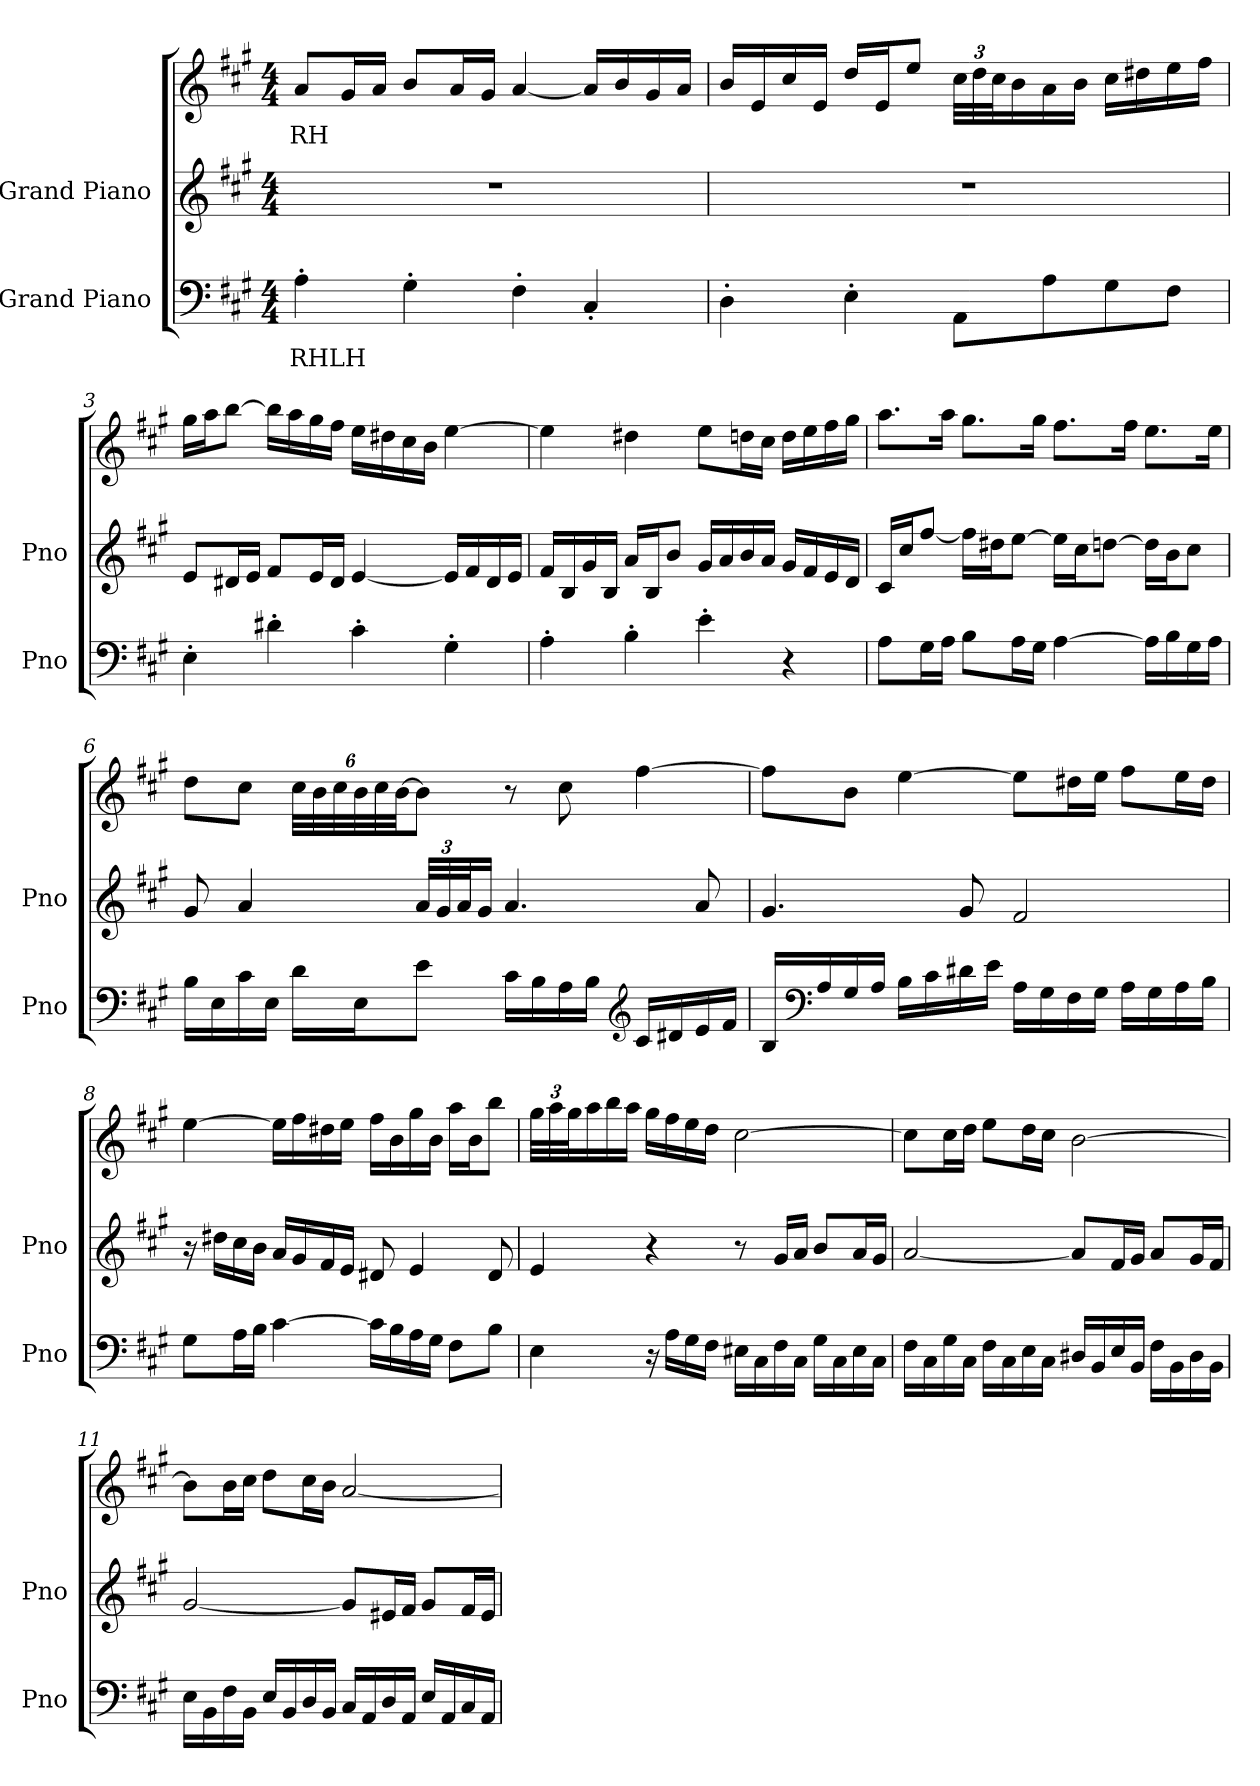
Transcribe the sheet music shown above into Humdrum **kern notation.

**kern	**text	**kern	**kern	**text
*part2	*part2	*part1	*part1	*part1
*staff3	*staff3	*staff2	*staff1	*staff1
*I"Grand Piano	*	*I"Grand Piano	*	*
*I'Pno	*	*I'Pno	*	*
*clefF4	*	*clefG2	*clefG2	*
*k[f#c#g#]	*	*k[f#c#g#]	*k[f#c#g#]	*
*M4/4	*	*M4/4	*M4/4	*
*MM96	*	*MM96	*MM96	*
=1	=1	=1	=1	=1
!	!LO:LY:b	!	!	!LO:LY:b
4A'\	RHLH	1r	8a/L	RH
.	.	.	16g#/L	.
.	.	.	16a/JJ	.
4G#'\	.	.	8b/L	.
.	.	.	16a/L	.
.	.	.	16g#/JJ	.
4F#'\	.	.	[4a/	.
4C#'/	.	.	16a/LL]	.
.	.	.	16b/	.
.	.	.	16g#/	.
.	.	.	16a/JJ	.
=2	=2	=2	=2	=2
4D'\	.	1r	16b/LL	.
.	.	.	16e/	.
.	.	.	16cc#/	.
.	.	.	16e/JJ	.
4E'\	.	.	16dd/LL	.
.	.	.	16e/J	.
.	.	.	8ee/J	.
*	*	*	*Xbrackettup	*
8AA\L	.	.	48cc#\LLL	.
.	.	.	48dd\	.
.	.	.	48cc#\J	.
.	.	.	16b\	.
8A\	.	.	16a\	.
.	.	.	16b\JJ	.
8G#\	.	.	16cc#\LL	.
.	.	.	16dd#X\	.
8F#\J	.	.	16ee\	.
.	.	.	16ff#\JJ	.
!!LO:LB:g=z
=3	=3	=3	=3	=3
4E'\	.	8e/L	16gg#\LL	.
.	.	.	16aa\J	.
.	.	16d#X/L	[8bb\J	.
.	.	16e/JJ	.	.
4d#X'\	.	8f#/L	16bb\LL]	.
.	.	.	16aa\	.
.	.	16e/L	16gg#\	.
.	.	16d#/JJ	16ff#\JJ	.
4c#'\	.	[4e/	16ee\LL	.
.	.	.	16dd#X\	.
.	.	.	16cc#\	.
.	.	.	16b\JJ	.
4G#'\	.	16e/LL]	[4ee\	.
.	.	16f#/	.	.
.	.	16d#/	.	.
.	.	16e/JJ	.	.
=4	=4	=4	=4	=4
4A'\	.	16f#/LL	4ee\]	.
.	.	16B/	.	.
.	.	16g#/	.	.
.	.	16B/JJ	.	.
4B'\	.	16a/LL	4dd#X\	.
.	.	16B/J	.	.
.	.	8b/J	.	.
4e'\	.	16g#/LL	8ee\L	.
.	.	16a/	.	.
.	.	16b/	16ddn\L	.
.	.	16a/JJ	16cc#\JJ	.
4r	.	16g#/LL	16dd\LL	.
.	.	16f#/	16ee\	.
.	.	16e/	16ff#\	.
.	.	16d/JJ	16gg#\JJ	.
!!LO:LB:g=z
=5	=5	=5	=5	=5
8A\L	.	16c#/LL	8.aa\L	.
.	.	16cc#/J	.	.
16G#\L	.	[8ff#/J	.	.
16A\JJ	.	.	16aa\Jk	.
8B\L	.	16ff#\LL]	8.gg#\L	.
.	.	16dd#X\J	.	.
16A\L	.	[8ee\J	.	.
16G#\JJ	.	.	16gg#\Jk	.
[4A\	.	16ee\LL]	8.ff#\L	.
.	.	16cc#\J	.	.
.	.	[8ddn\J	.	.
.	.	.	16ff#\Jk	.
16A\LL]	.	16dd\LL]	8.ee\L	.
16B\	.	16b\J	.	.
16G#\	.	8cc#\J	.	.
16A\JJ	.	.	16ee\Jk	.
=6	=6	=6	=6	=6
16B\LL	.	8g#/	8dd\L	.
16E\	.	.	.	.
16c#\	.	4a/	8cc#\J	.
16E\JJ	.	.	.	.
16d\LL	.	.	48cc#\LLL	.
.	.	.	48b\	.
.	.	.	48cc#\	.
16E\J	.	.	48b\	.
.	.	.	48cc#\	.
.	.	.	[48b\JJ	.
*	*	*Xbrackettup	*	*
8e\J	.	48a/LLL	8b\J]	.
.	.	48g#/	.	.
.	.	48a/J	.	.
.	.	16g#/JJ	.	.
16c#\LL	.	4.a/	8r	.
16B\	.	.	.	.
16A\	.	.	8cc#\	.
16B\JJ	.	.	.	.
*clefG2	*	*	*	*
16c#/LL	.	.	[4ff#\	.
16d#X/	.	.	.	.
16e/	.	8a/	.	.
16f#/JJ	.	.	.	.
!!LO:LB:g=z
=7	=7	=7	=7	=7
16B/LL	.	4.g#/	8ff#\L]	.
*clefF4	*	*	*	*
16A/	.	.	.	.
16G#/	.	.	8b\J	.
16A/JJ	.	.	.	.
16B\LL	.	.	[4ee\	.
16c#\	.	.	.	.
16d#X\	.	8g#/	.	.
16e\JJ	.	.	.	.
16A\LL	.	2f#/	8ee\L]	.
16G#\	.	.	.	.
16F#\	.	.	16dd#X\L	.
16G#\JJ	.	.	16ee\JJ	.
16A\LL	.	.	8ff#\L	.
16G#\	.	.	.	.
16A\	.	.	16ee\L	.
16B\JJ	.	.	16dd#\JJ	.
=8	=8	=8	=8	=8
8G#\L	.	16r	[4ee\	.
.	.	16dd#X\LL	.	.
16A\L	.	16cc#\	.	.
16B\JJ	.	16b\JJ	.	.
[4c#\	.	16a/LL	16ee\LL]	.
.	.	16g#/	16ff#\	.
.	.	16f#/	16dd#X\	.
.	.	16e/JJ	16ee\JJ	.
16c#\LL]	.	8d#X/	16ff#\LL	.
16B\	.	.	16b\	.
16A\	.	4e/	16gg#\	.
16G#\JJ	.	.	16b\JJ	.
8F#\L	.	.	16aa\LL	.
.	.	.	16b\J	.
8B\J	.	8d#/	8bb\J	.
!!LO:PB:g=z
=9	=9	=9	=9	=9
4E\	.	4e/	48gg#\LLL	.
.	.	.	48aa\	.
.	.	.	48gg#\J	.
.	.	.	16aa\	.
.	.	.	16bb\	.
.	.	.	16aa\JJ	.
16r	.	4r	16gg#\LL	.
16A\LL	.	.	16ff#\	.
16G#\	.	.	16ee\	.
16F#\JJ	.	.	16dd\JJ	.
16E#X\LL	.	8r	[2cc#\	.
16C#\	.	.	.	.
16F#\	.	16g#/LL	.	.
16C#\JJ	.	16a/JJ	.	.
16G#\LL	.	8b/L	.	.
16C#\	.	.	.	.
16E#\	.	16a/L	.	.
16C#\JJ	.	16g#/JJ	.	.
=10	=10	=10	=10	=10
16F#\LL	.	[2a/	8cc#\L]	.
16C#\	.	.	.	.
16G#\	.	.	16cc#\L	.
16C#\JJ	.	.	16dd\JJ	.
16F#\LL	.	.	8ee\L	.
16C#\	.	.	.	.
16E\	.	.	16dd\L	.
16C#\JJ	.	.	16cc#\JJ	.
16D#X/LL	.	8a/L]	[2b\	.
16BB/	.	.	.	.
16E/	.	16f#/L	.	.
16BB/JJ	.	16g#/JJ	.	.
16F#\LL	.	8a/L	.	.
16BB\	.	.	.	.
16D#\	.	16g#/L	.	.
16BB\JJ	.	16f#/JJ	.	.
!!LO:LB:g=z
=11	=11	=11	=11	=11
16E\LL	.	[2g#/	8b\L]	.
16BB\	.	.	.	.
16F#\	.	.	16b\L	.
16BB\JJ	.	.	16cc#\JJ	.
16E/LL	.	.	8dd\L	.
16BB/	.	.	.	.
16D/	.	.	16cc#\L	.
16BB/JJ	.	.	16b\JJ	.
16C#/LL	.	8g#/L]	[2a/	.
16AA/	.	.	.	.
16D/	.	16e#X/L	.	.
16AA/JJ	.	16f#/JJ	.	.
16E/LL	.	8g#/L	.	.
16AA/	.	.	.	.
16C#/	.	16f#/L	.	.
16AA/JJ	.	16e#/JJ	.	.
=	=	=	=	=
*-	*-	*-	*-	*-
